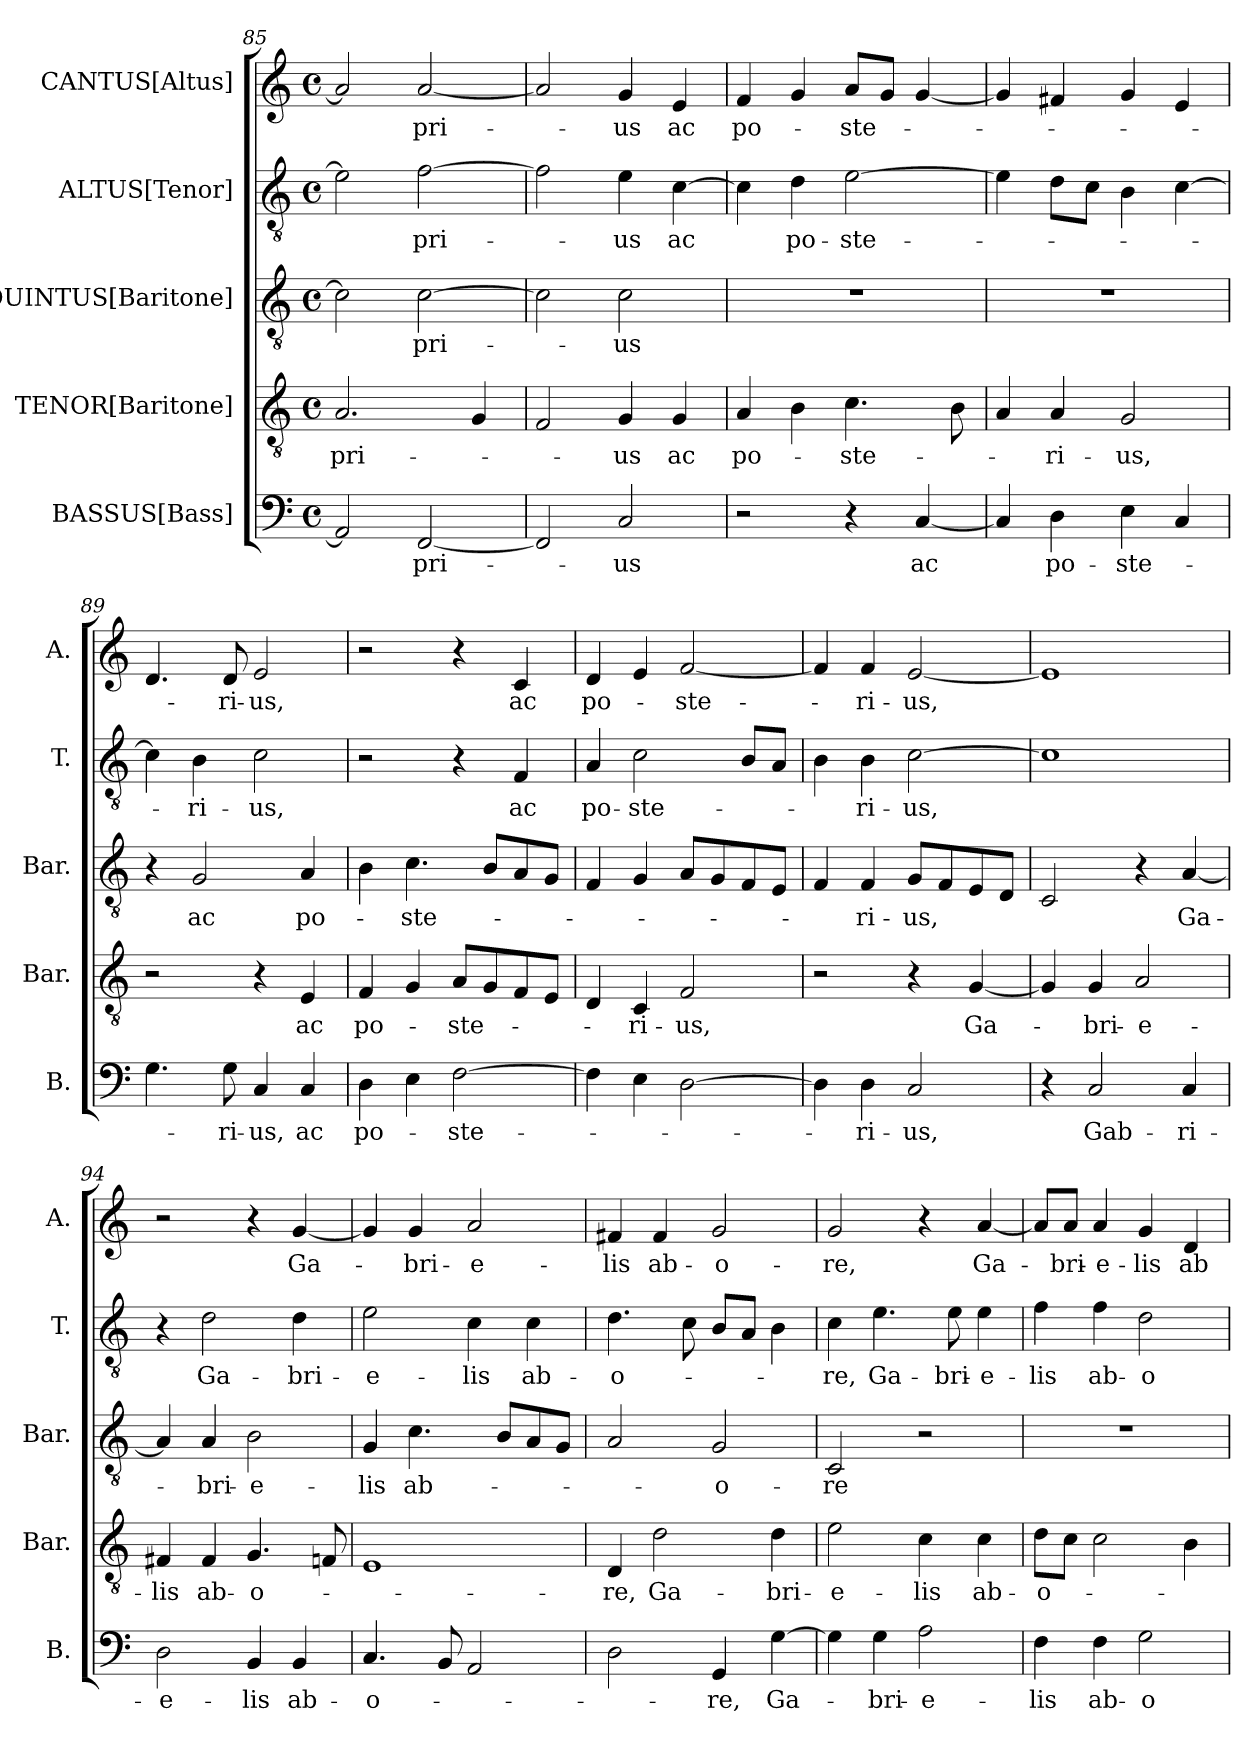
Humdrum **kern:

**kern	**text	**kern	**text	**kern	**text	**kern	**text	**kern	**text
*part5	*part5	*part4	*part4	*part3	*part3	*part2	*part2	*part1	*part1
*staff5	*staff5	*staff4	*staff4	*staff3	*staff3	*staff2	*staff2	*staff1	*staff1
*I"BASSUS[Bass]	*	*I"TENOR[Baritone]	*	*I"QUINTUS[Baritone]	*	*I"ALTUS[Tenor]	*	*I"CANTUS[Altus]	*
*I'B.	*	*I'Bar.	*	*I'Bar.	*	*I'T.	*	*I'A.	*
*clefF4	*	*clefGv2	*	*clefGv2	*	*clefGv2	*	*clefG2	*
*	*	*ITrd7c12	*	*ITrd7c12	*	*ITrd7c12	*	*	*
*k[]	*	*k[]	*	*k[]	*	*k[]	*	*k[]	*
*C:	*	*C:	*	*C:	*	*C:	*	*C:	*
*M4/4	*	*M4/4	*	*M4/4	*	*M4/4	*	*M4/4	*
*met(c)	*	*met(c)	*	*met(c)	*	*met(c)	*	*met(c)	*
=85	=85	=85	=85	=85	=85	=85	=85	=85	=85
!	!	!	!LO:LY:b	!	!	!	!	!	!
2AA/]	.	2.AA/	pri-	2C\]	.	2E\]	.	2a/]	.
!	!LO:LY:b	!	!	!	!LO:LY:b	!	!LO:LY:b	!	!LO:LY:b
[<2FF/	pri-	.	.	[>2C\	pri-	[>2F\	pri-	[<2a/	pri-
.	.	4GG/	.	.	.	.	.	.	.
=86	=86	=86	=86	=86	=86	=86	=86	=86	=86
2FF/]	.	2FF/	.	2C\]	.	2F\]	.	2a/]	.
!	!LO:LY:b	!	!LO:LY:b	!	!LO:LY:b	!	!LO:LY:b	!	!LO:LY:b
2C/	-us	4GG/	-us	2C\	-us	4E\	-us	4g/	-us
!	!	!	!LO:LY:b	!	!	!	!LO:LY:b	!	!LO:LY:b
.	.	4GG/	ac	.	.	[>4C\	ac	4e/	ac
=87	=87	=87	=87	=87	=87	=87	=87	=87	=87
!	!	!	!LO:LY:b	!	!	!	!	!	!LO:LY:b
2r	.	4AA/	po-	1r	.	4C\]	.	4f/	po-
!	!	!	!	!	!	!	!LO:LY:b	!	!
.	.	4BB\	.	.	.	4D\	po-	4g/	.
!	!	!	!LO:LY:b	!	!	!	!LO:LY:b	!	!LO:LY:b
4r	.	4.C\	-ste-	.	.	[>2E\	-ste-	8a/L	-ste-
.	.	.	.	.	.	.	.	8g/J	.
!	!LO:LY:b	!	!	!	!	!	!	!	!
[<4C/	ac	.	.	.	.	.	.	[<4g/	.
.	.	8BB\	.	.	.	.	.	.	.
!!LO:PB:g=z
=88	=88	=88	=88	=88	=88	=88	=88	=88	=88
4C/]	.	4AA/	.	1r	.	4E\]	.	4g/]	.
!	!LO:LY:b	!	!LO:LY:b	!	!	!	!	!	!
4D\	po-	4AA/	-ri-	.	.	8D\L	.	4f#X/	.
.	.	.	.	.	.	8C\J	.	.	.
!	!LO:LY:b	!	!LO:LY:b	!	!	!	!	!	!
4E\	-ste-	2GG/	-us,	.	.	4BB\	.	4g/	.
4C/	.	.	.	.	.	[>4C\	.	4e/	.
=89	=89	=89	=89	=89	=89	=89	=89	=89	=89
4.G\	.	2r	.	4r	.	4C\]	.	4.d/	.
!	!	!	!	!	!LO:LY:b	!	!LO:LY:b	!	!
.	.	.	.	2GG/	ac	4BB\	-ri-	.	.
!	!LO:LY:b	!	!	!	!	!	!	!	!LO:LY:b
8G\	-ri-	.	.	.	.	.	.	8d/	-ri-
!	!LO:LY:b	!	!	!	!	!	!LO:LY:b	!	!LO:LY:b
4C/	-us,	4r	.	.	.	2C\	-us,	2e/	-us,
!	!LO:LY:b	!	!LO:LY:b	!	!LO:LY:b	!	!	!	!
4C/	ac	4EE/	ac	4AA/	po-	.	.	.	.
=90	=90	=90	=90	=90	=90	=90	=90	=90	=90
!	!LO:LY:b	!	!LO:LY:b	!	!	!	!	!	!
4D\	po-	4FF/	po-	4BB\	.	2r	.	2r	.
!	!	!	!	!	!LO:LY:b	!	!	!	!
4E\	.	4GG/	.	4.C\	-ste-	.	.	.	.
!	!LO:LY:b	!	!LO:LY:b	!	!	!	!	!	!
[>2F\	-ste-	8AA/L	-ste-	.	.	4r	.	4r	.
.	.	8GG/	.	8BB/L	.	.	.	.	.
!	!	!	!	!	!	!	!LO:LY:b	!	!LO:LY:b
.	.	8FF/	.	8AA/	.	4FF/	ac	4c/	ac
.	.	8EE/J	.	8GG/J	.	.	.	.	.
=91	=91	=91	=91	=91	=91	=91	=91	=91	=91
!	!	!	!	!	!	!	!LO:LY:b	!	!LO:LY:b
4F\]	.	4DD/	.	4FF/	.	4AA/	po-	4d/	po-
!	!	!	!LO:LY:b	!	!	!	!LO:LY:b	!	!
4E\	.	4CC/	-ri-	4GG/	.	2C\	-ste-	4e/	.
!	!	!	!LO:LY:b	!	!	!	!	!	!LO:LY:b
[>2D\	.	2FF/	-us,	8AA/L	.	.	.	[<2f/	-ste-
.	.	.	.	8GG/	.	.	.	.	.
.	.	.	.	8FF/	.	8BB/L	.	.	.
.	.	.	.	8EE/J	.	8AA/J	.	.	.
=92	=92	=92	=92	=92	=92	=92	=92	=92	=92
4D\]	.	2r	.	4FF/	.	4BB\	.	4f/]	.
!	!LO:LY:b	!	!	!	!LO:LY:b	!	!LO:LY:b	!	!LO:LY:b
4D\	-ri-	.	.	4FF/	-ri-	4BB\	-ri-	4f/	-ri-
!	!LO:LY:b	!	!	!	!LO:LY:b	!	!LO:LY:b	!	!LO:LY:b
2C/	-us,	4r	.	8GG/L	-us,	[>2C\	-us,	[<2e/	-us,
.	.	.	.	8FF/	.	.	.	.	.
!	!	!	!LO:LY:b	!	!	!	!	!	!
.	.	[<4GG/	Ga-	8EE/	.	.	.	.	.
.	.	.	.	8DD/J	.	.	.	.	.
=93	=93	=93	=93	=93	=93	=93	=93	=93	=93
4r	.	4GG/]	.	2CC/	.	1C]	.	1e]	.
!	!LO:LY:b	!	!LO:LY:b	!	!	!	!	!	!
2C/	Gab-	4GG/	-bri-	.	.	.	.	.	.
!	!	!	!LO:LY:b	!	!	!	!	!	!
.	.	2AA/	-e-	4r	.	.	.	.	.
!	!LO:LY:b	!	!	!	!LO:LY:b	!	!	!	!
4C/	-ri-	.	.	[<4AA/	Ga-	.	.	.	.
=94	=94	=94	=94	=94	=94	=94	=94	=94	=94
!	!LO:LY:b	!	!LO:LY:b	!	!	!	!	!	!
2D\	-e-	4FF#X/	-lis	4AA/]	.	4r	.	2r	.
!	!	!	!LO:LY:b	!	!LO:LY:b	!	!LO:LY:b	!	!
.	.	4FF#/	ab-	4AA/	-bri-	2D\	Ga-	.	.
!	!LO:LY:b	!	!LO:LY:b	!	!LO:LY:b	!	!	!	!
4BB/	-lis	4.GG/	-o-	2BB\	-e-	.	.	4r	.
!	!LO:LY:b	!	!	!	!	!	!LO:LY:b	!	!LO:LY:b
4BB/	ab-	.	.	.	.	4D\	-bri-	[<4g/	Ga-
.	.	8FFn/	.	.	.	.	.	.	.
!!LO:LB:g=z
=95	=95	=95	=95	=95	=95	=95	=95	=95	=95
!	!LO:LY:b	!	!	!	!LO:LY:b	!	!LO:LY:b	!	!
4.C/	-o-	1EE	.	4GG/	-lis	2E\	-e-	4g/]	.
!	!	!	!	!	!LO:LY:b	!	!	!	!LO:LY:b
.	.	.	.	4.C\	ab-	.	.	4g/	-bri-
8BB/	.	.	.	.	.	.	.	.	.
!	!	!	!	!	!	!	!LO:LY:b	!	!LO:LY:b
2AA/	.	.	.	.	.	4C\	-lis	2a/	-e-
.	.	.	.	8BB/L	.	.	.	.	.
!	!	!	!	!	!	!	!LO:LY:b	!	!
.	.	.	.	8AA/	.	4C\	ab-	.	.
.	.	.	.	8GG/J	.	.	.	.	.
=96	=96	=96	=96	=96	=96	=96	=96	=96	=96
!	!	!	!LO:LY:b	!	!	!	!LO:LY:b	!	!LO:LY:b
2D\	.	4DD/	-re,	2AA/	.	4.D\	-o-	4f#X/	-lis
!	!	!	!LO:LY:b	!	!	!	!	!	!LO:LY:b
.	.	2D\	Ga-	.	.	.	.	4f#/	ab-
.	.	.	.	.	.	8C\	.	.	.
!	!LO:LY:b	!	!	!	!LO:LY:b	!	!	!	!LO:LY:b
4GG/	-re,	.	.	2GG/	-o-	8BB/L	.	2g/	-o-
.	.	.	.	.	.	8AA/J	.	.	.
!	!LO:LY:b	!	!LO:LY:b	!	!	!	!	!	!
[>4G\	Ga-	4D\	-bri-	.	.	4BB\	.	.	.
=97	=97	=97	=97	=97	=97	=97	=97	=97	=97
!	!	!	!LO:LY:b	!	!LO:LY:b	!	!LO:LY:b	!	!LO:LY:b
4G\]	.	2E\	-e-	2CC/	-re	4C\	-re,	2g/	-re,
!	!LO:LY:b	!	!	!	!	!	!LO:LY:b	!	!
4G\	-bri-	.	.	.	.	4.E\	Ga-	.	.
!	!LO:LY:b	!	!LO:LY:b	!	!	!	!	!	!
2A\	-e-	4C\	-lis	2r	.	.	.	4r	.
!	!	!	!	!	!	!	!LO:LY:b	!	!
.	.	.	.	.	.	8E\	-bri-	.	.
!	!	!	!LO:LY:b	!	!	!	!LO:LY:b	!	!LO:LY:b
.	.	4C\	ab-	.	.	4E\	-e-	[<4a/	Ga-
=98	=98	=98	=98	=98	=98	=98	=98	=98	=98
!	!LO:LY:b	!	!LO:LY:b	!	!	!	!LO:LY:b	!	!
4F\	-lis	8D\L	-o-	1r	.	4F\	-lis	8a/L]	.
!	!	!	!	!	!	!	!	!	!LO:LY:b
.	.	8C\J	.	.	.	.	.	8a/J	-bri-
!	!LO:LY:b	!	!	!	!	!	!LO:LY:b	!	!LO:LY:b
4F\	ab-	2C\	.	.	.	4F\	ab-	4a/	-e-
!	!LO:LY:b	!	!	!	!	!	!LO:LY:b	!	!LO:LY:b
2G\	-o-	.	.	.	.	2D\	-o-	4g/	-lis
!	!	!	!	!	!	!	!	!	!LO:LY:b
.	.	4BB\	.	.	.	.	.	4d/	ab-
=	=	=	=	=	=	=	=	=	=
*-	*-	*-	*-	*-	*-	*-	*-	*-	*-
